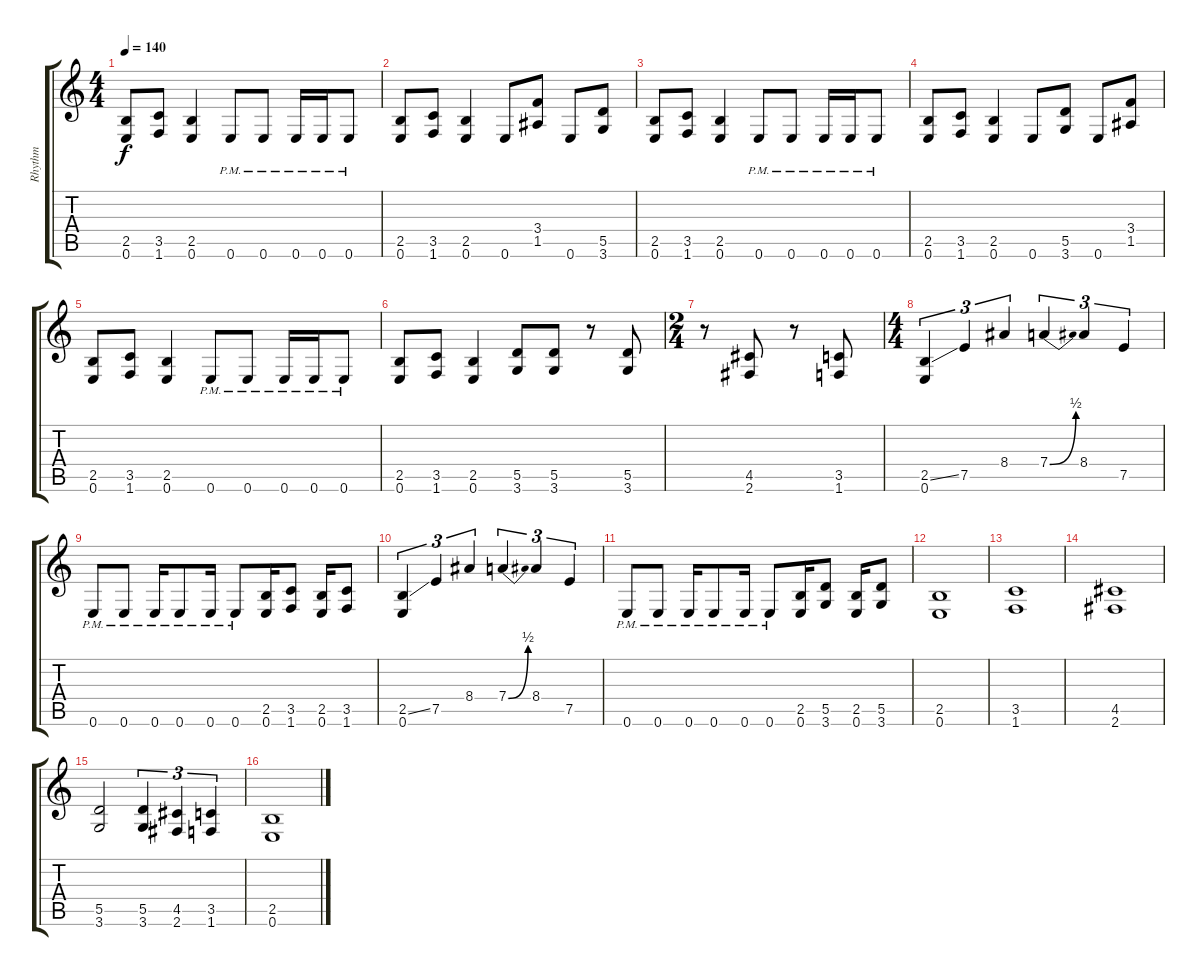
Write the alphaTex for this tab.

\track ("Rhythm" "Rhythm") {instrument distortionguitar}
\staff {score tabs}
\tuning (E4 B3 G3 D3 A2 E2) {hide}
\ts (4 4)
\tempo 140
\clef g2
\ks c
(2.5 0.6).8{dy f} (3.5 1.6).8 (2.5 0.6).4 0.6{pm}.8 0.6{pm}.8 0.6{pm}.16 0.6{pm}.16 0.6{pm}.8 |
(2.5 0.6).8 (3.5 1.6).8 (2.5 0.6).4 0.6.8 (3.4 1.5).8 0.6.8 (5.5 3.6).8 |
(2.5 0.6).8 (3.5 1.6).8 (2.5 0.6).4 0.6{pm}.8 0.6{pm}.8 0.6{pm}.16 0.6{pm}.16 0.6{pm}.8 |
(2.5 0.6).8 (3.5 1.6).8 (2.5 0.6).4 0.6.8 (5.5 3.6).8 0.6.8 (3.4 1.5).8 |
(2.5 0.6).8 (3.5 1.6).8 (2.5 0.6).4 0.6{pm}.8 0.6{pm}.8 0.6{pm}.16 0.6{pm}.16 0.6{pm}.8 |
(2.5 0.6).8 (3.5 1.6).8 (2.5 0.6).4 (5.5 3.6).8 (5.5 3.6).8 r.8 (5.5 3.6).8 |
\ts (2 4)
r.8 (4.5 2.6).8 r.8 (3.5 1.6).8 |
\ts (4 4)
(2.5{ss} 0.6).4{tu (3 2)} 7.5.4{tu (3 2)} 8.4.4{tu (3 2)} 7.4{be (bend 0 0 60 2)}.4{tu (3 2)} 8.4.4{tu (3 2)} 7.5.4{tu (3 2)} |
0.6{pm}.8 0.6{pm}.8 0.6{pm}.16 0.6{pm}.8 0.6{pm}.16 0.6{pm}.8 (2.5 0.6).16 (3.5 1.6).8 (2.5 0.6).16 (3.5 1.6).8 |
(2.5{ss} 0.6).4{tu (3 2)} 7.5.4{tu (3 2)} 8.4.4{tu (3 2)} 7.4{be (bend 0 0 60 2)}.4{tu (3 2)} 8.4.4{tu (3 2)} 7.5.4{tu (3 2)} |
0.6{pm}.8 0.6{pm}.8 0.6{pm}.16 0.6{pm}.8 0.6{pm}.16 0.6{pm}.8 (2.5 0.6).16 (5.5 3.6).8 (2.5 0.6).16 (5.5 3.6).8 |
(2.5 0.6).1 |
(3.5 1.6).1 |
(4.5 2.6).1 |
(5.5 3.6).2 (5.5 3.6).4{tu (3 2)} (4.5 2.6).4{tu (3 2)} (3.5 1.6).4{tu (3 2)} |
(2.5 0.6).1
